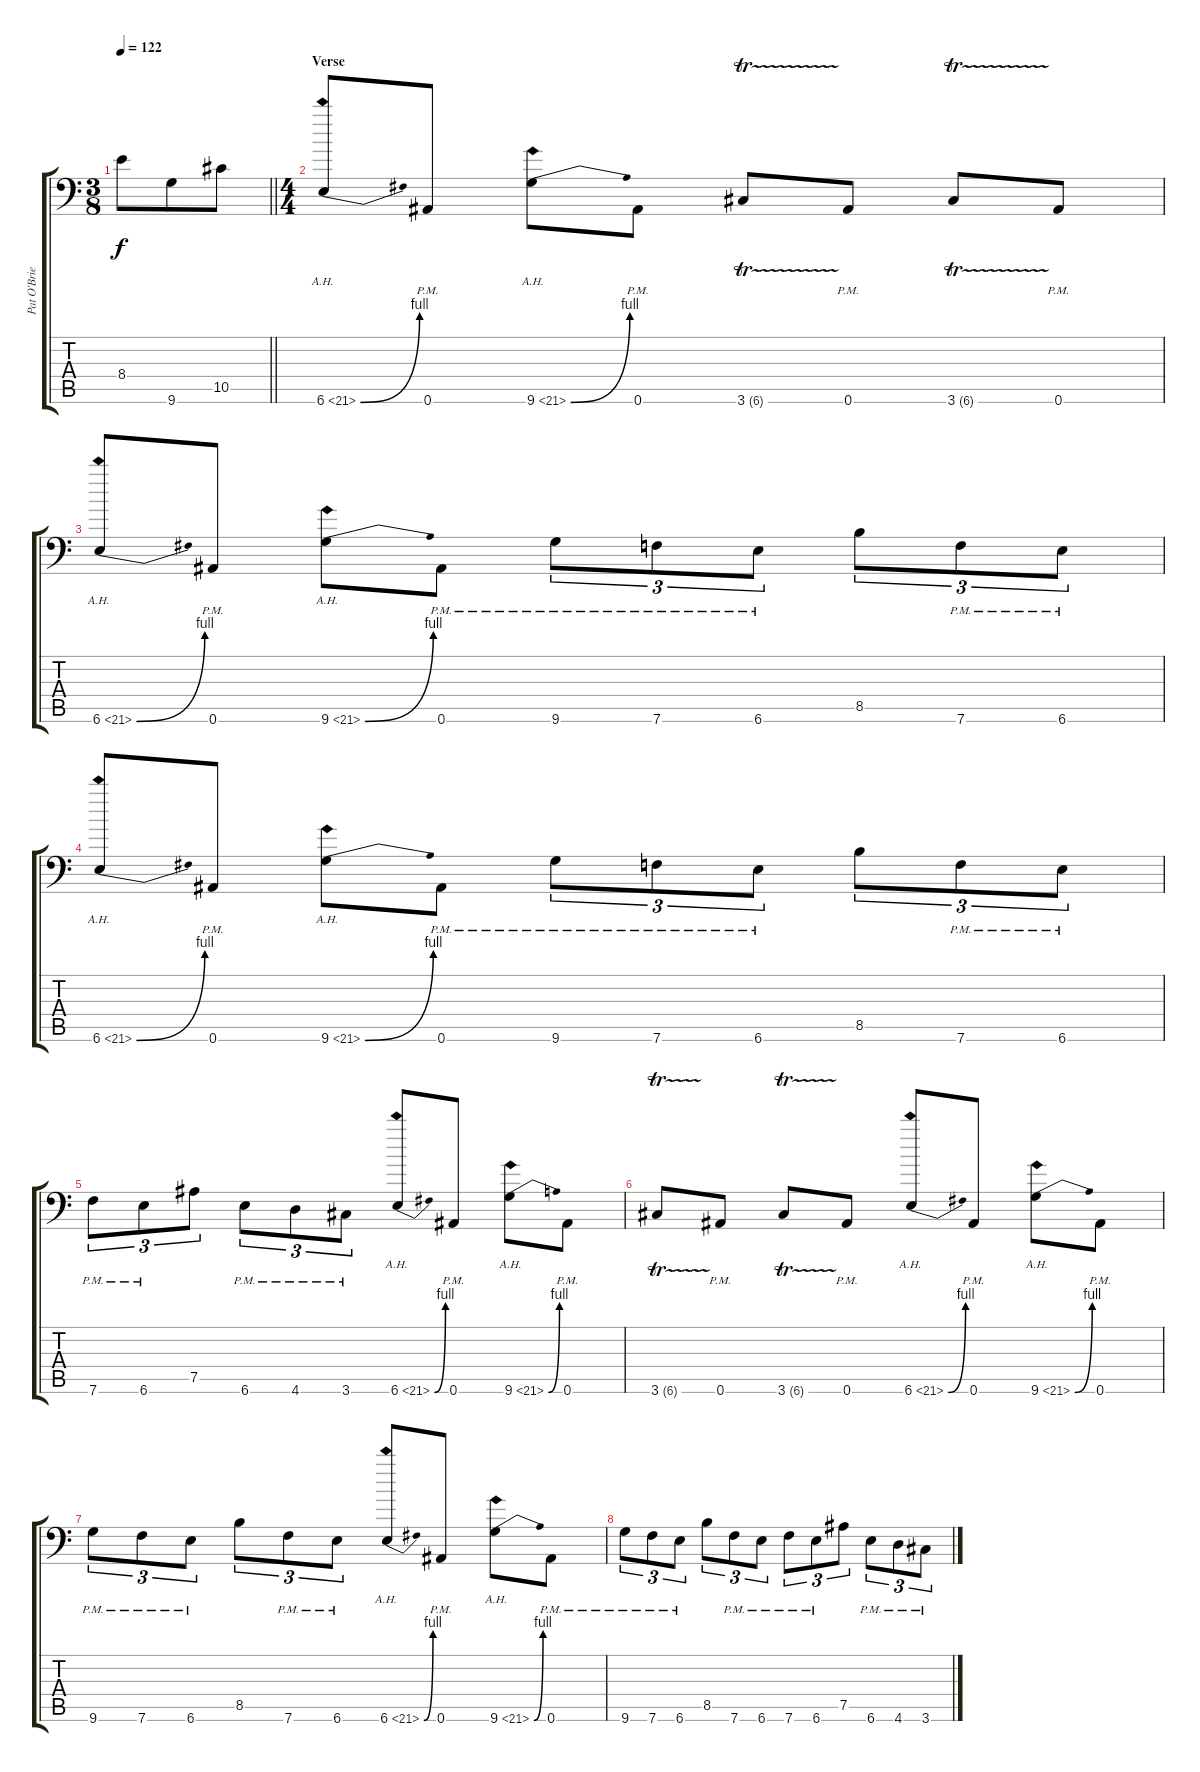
\track ("Pat O'Brien" "Pat O'Brie") {instrument distortionguitar}
\staff {score tabs}
\tuning (Bb3 F3 Db3 Ab2 Eb2 Bb1) {hide}
\ts (3 8)
\tempo 122
\clef f4
\barLineRight lightlight
\ks c
8.4.8{dy f} 9.6.8 10.5.8 |
\ts (4 4)
\section ("" "Verse")
6.6{be (bend 0 0 60 4) ah 15}.8 0.6{pm}.8 9.6{be (bend 0 0 60 4) ah 12}.8 0.6{pm}.8 3.6{tr (6 32)}.8 0.6{pm}.8 3.6{tr (6 32)}.8 0.6{pm}.8 |
6.6{be (bend 0 0 60 4) ah 15}.8 0.6{pm}.8 9.6{be (bend 0 0 60 4) ah 12}.8 0.6{pm}.8 9.6{pm}.8{tu (3 2)} 7.6{pm}.8{tu (3 2)} 6.6{pm}.8{tu (3 2)} 8.5.8{tu (3 2)} 7.6{pm}.8{tu (3 2)} 6.6{pm}.8{tu (3 2)} |
6.6{be (bend 0 0 60 4) ah 15}.8 0.6{pm}.8 9.6{be (bend 0 0 60 4) ah 12}.8 0.6{pm}.8 9.6{pm}.8{tu (3 2)} 7.6{pm}.8{tu (3 2)} 6.6{pm}.8{tu (3 2)} 8.5.8{tu (3 2)} 7.6{pm}.8{tu (3 2)} 6.6{pm}.8{tu (3 2)} |
7.6{pm}.8{tu (3 2)} 6.6{pm}.8{tu (3 2)} 7.5.8{tu (3 2)} 6.6{pm}.8{tu (3 2)} 4.6{pm}.8{tu (3 2)} 3.6{pm}.8{tu (3 2)} 6.6{be (bend 0 0 60 4) ah 15}.8 0.6{pm}.8 9.6{be (bend 0 0 60 4) ah 12}.8 0.6{pm}.8 |
3.6{tr (6 32)}.8 0.6{pm}.8 3.6{tr (6 32)}.8 0.6{pm}.8 6.6{be (bend 0 0 60 4) ah 15}.8 0.6{pm}.8 9.6{be (bend 0 0 60 4) ah 12}.8 0.6{pm}.8 |
9.6{pm}.8{tu (3 2)} 7.6{pm}.8{tu (3 2)} 6.6{pm}.8{tu (3 2)} 8.5.8{tu (3 2)} 7.6{pm}.8{tu (3 2)} 6.6{pm}.8{tu (3 2)} 6.6{be (bend 0 0 60 4) ah 15}.8 0.6{pm}.8 9.6{be (bend 0 0 60 4) ah 12}.8 0.6{pm}.8 |
9.6{pm}.8{tu (3 2)} 7.6{pm}.8{tu (3 2)} 6.6{pm}.8{tu (3 2)} 8.5.8{tu (3 2)} 7.6{pm}.8{tu (3 2)} 6.6{pm}.8{tu (3 2)} 7.6{pm}.8{tu (3 2)} 6.6{pm}.8{tu (3 2)} 7.5.8{tu (3 2)} 6.6{pm}.8{tu (3 2)} 4.6{pm}.8{tu (3 2)} 3.6{pm}.8{tu (3 2)}
